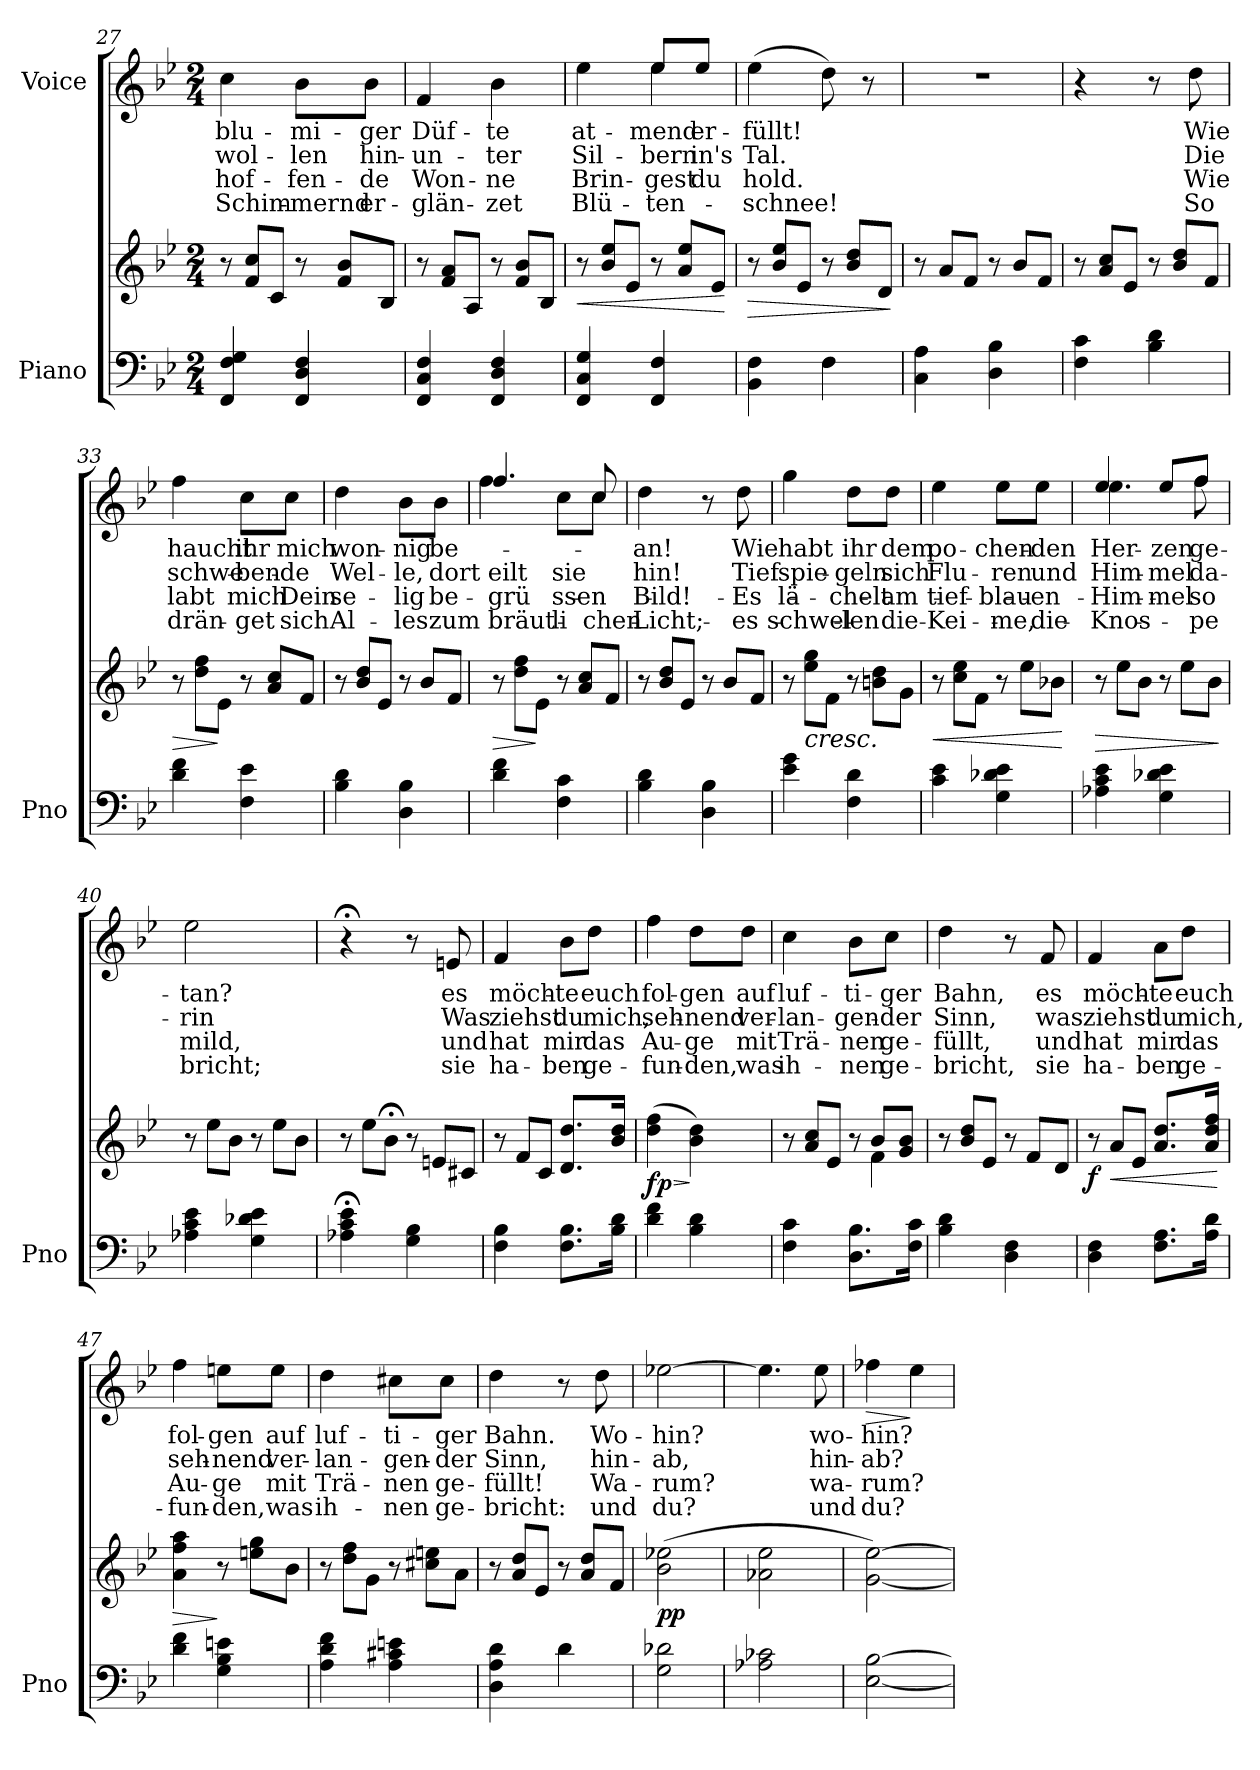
**kern	**kern	**dynam	**kern	**text	**text	**text	**text	**dynam
*part2	*part2	*part2	*part1	*part1	*part1	*part1	*part1	*part1
*staff3	*staff2	*staff2/3	*staff1	*staff1	*staff1	*staff1	*staff1	*staff1
*I"Piano	*	*	*I"Voice	*	*	*	*	*
*I'Pno	*	*	*	*	*	*	*	*
*clefF4	*clefG2	*	*clefG2	*	*	*	*	*
*k[b-e-]	*k[b-e-]	*	*k[b-e-]	*	*	*	*	*
*M2/4	*M2/4	*	*M2/4	*	*	*	*	*
*	*Xtuplet	*	*	*	*	*	*	*
=27	=27	=27	=27	=27	=27	=27	=27	=27
4FF/ 4F/ 4G/	12r	.	4cc\	blu-	wol-	-hof-	Schim-	.
.	12f/ 12cc/L	.	.	.	.	.	.	.
.	12c/J	.	.	.	.	.	.	.
4FF/ 4D/ 4F/	12r	.	8b-\L	-mi-	-len	-fen-	-mernd	.
.	12f/ 12b-/L	.	.	.	.	.	.	.
.	.	.	8b-\J	-ger	hin-	-de	er-	.
.	12B-/J	.	.	.	.	.	.	.
=28	=28	=28	=28	=28	=28	=28	=28	=28
4FF/ 4C/ 4F/	12r	.	4f/	Düf-	-un-	Won-	-glän-	.
.	12f/ 12a/L	.	.	.	.	.	.	.
.	12A/J	.	.	.	.	.	.	.
4FF/ 4D/ 4F/	12r	.	4b-\	-te	-ter	-ne	-zet	.
.	12f/ 12b-/L	.	.	.	.	.	.	.
.	12B-/J	.	.	.	.	.	.	.
=29	=29	=29	=29	=29	=29	=29	=29	=29
!	!	!LO:HP:b	!	!	!	!	!	!
*	*	*	*^	*	*	*	*	*
4FF/ 4C/ 4G/	12r	<	4ee-\	4ryy	at-	Sil-	Brin-	Blü-	.
.	12b-/ 12ee-/L	.	.	.	.	.	.	.	.
.	12e-/J	.	.	.	.	.	.	.	.
4FF/ 4F/	12r	.	8ee-/L	4ee-\	-mend	-bern	-gest	-ten-	.
.	12a/ 12ee-/L	.	.	.	.	.	.	.	.
.	.	.	8ee-/J	.	er-	in's	du	.	.
.	12e-/J	.	.	.	.	.	.	.	.
*	*	*	*v	*v	*	*	*	*	*
.	.	[	.	.	.	.	.	.
=30	=30	=30	=30	=30	=30	=30	=30	=30
!	!	!LO:HP:b	!	!	!	!	!	!
4BB-\ 4F\	12r	>	(4ee-\	-füllt!	Tal.	hold.	-schnee!	.
.	12b-/ 12ee-/L	.	.	.	.	.	.	.
.	12e-/J	.	.	.	.	.	.	.
4F\	12r	.	8dd\)	.	.	.	.	.
.	12b-/ 12dd/L	.	.	.	.	.	.	.
.	.	.	8r	.	.	.	.	.
.	12d/J	.	.	.	.	.	.	.
.	.	]	.	.	.	.	.	.
=31	=31	=31	=31	=31	=31	=31	=31	=31
4C\ 4A\	12r	.	2r	.	.	.	.	.
.	12a/L	.	.	.	.	.	.	.
.	12f/J	.	.	.	.	.	.	.
4D\ 4B-\	12r	.	.	.	.	.	.	.
.	12b-/L	.	.	.	.	.	.	.
.	12f/J	.	.	.	.	.	.	.
=32	=32	=32	=32	=32	=32	=32	=32	=32
4F\ 4c\	12r	.	4r	.	.	.	.	.
.	12a/ 12cc/L	.	.	.	.	.	.	.
.	12e-/J	.	.	.	.	.	.	.
4B-\ 4d\	12r	.	8r	.	.	.	.	.
.	12b-/ 12dd/L	.	.	.	.	.	.	.
.	.	.	8dd\	Wie	Die	Wie	So	.
.	12f/J	.	.	.	.	.	.	.
=33	=33	=33	=33	=33	=33	=33	=33	=33
!	!	!LO:HP:b	!	!	!	!	!	!
4d\ 4f\	12r	>	4ff\	haucht	schwe-	labt	drän-	.
.	12dd\ 12ff\L	.	.	.	.	.	.	.
.	12e-\J	]	.	.	.	.	.	.
4F\ 4e-\	12r	.	8cc\L	ihr	-ben-	mich	-get	.
.	12a/ 12cc/L	.	.	.	.	.	.	.
.	.	.	8cc\J	mich	-de	Dein	sich	.
.	12f/J	.	.	.	.	.	.	.
=34	=34	=34	=34	=34	=34	=34	=34	=34
4B-\ 4d\	12r	.	4dd\	won-	Wel-	se-	Al-	.
.	12b-/ 12dd/L	.	.	.	.	.	.	.
.	12e-/J	.	.	.	.	.	.	.
4D\ 4B-\	12r	.	8b-\L	-nig	-le,	-lig	-les	.
.	12b-/L	.	.	.	.	.	.	.
.	.	.	8b-\J	be-	dort	be-	zum	.
.	12f/J	.	.	.	.	.	.	.
=35	=35	=35	=35	=35	=35	=35	=35	=35
!	!	!LO:HP:b	!	!	!	!	!	!
*	*	*	*^	*	*	*	*	*
4d\ 4f\	12r	>	4.ff/	4ff\	.	eilt	-grü-	bräut-	.
.	12dd\ 12ff\L	.	.	.	.	.	.	.	.
.	12e-\J	]	.	.	.	.	.	.	.
4F\ 4c\	12r	.	.	8cc\L	.	sie	ssen-	li-	.
.	12a/ 12cc/L	.	.	.	.	.	.	.	.
.	.	.	8cc/	8cc\J	.	.	.	-chen	.
.	12f/J	.	.	.	.	.	.	.	.
*	*	*	*v	*v	*	*	*	*	*
=36	=36	=36	=36	=36	=36	=36	=36	=36
4B-\ 4d\	12r	.	4dd\	an!	-hin!	Bild!	-Licht;	.
.	12b-/ 12dd/L	.	.	.	.	.	.	.
.	12e-/J	.	.	.	.	.	.	.
4D\ 4B-\	12r	.	8r	.	.	.	.	.
.	12b-/L	.	.	.	.	.	.	.
.	.	.	8dd\	Wie	Tief	Es	es	.
.	12f/J	.	.	.	.	.	.	.
=37	=37	=37	=37	=37	=37	=37	=37	=37
4e-\ 4g\	12r	.	4gg\	habt	spie-	lä-	schwel-	.
!	!LO:TX:b:i:t=cresc.	!	!	!	!	!	!	!
.	12ee-\ 12gg\L	.	.	.	.	.	.	.
.	12f\J	.	.	.	.	.	.	.
4F\ 4d\	12r	.	8dd\L	ihr	-geln	-chelt	-len	.
.	12bn\ 12dd\L	.	.	.	.	.	.	.
.	.	.	8dd\J	dem	sich	am	die	.
.	12g\J	.	.	.	.	.	.	.
=38	=38	=38	=38	=38	=38	=38	=38	=38
!	!	!LO:HP:b	!	!	!	!	!	!
4c\ 4e-\	12r	<	4ee-\	po-	Flu-	tief-	Kei-	.
.	12cc\ 12ee-\L	.	.	.	.	.	.	.
.	12f\J	.	.	.	.	.	.	.
4G\ 4d-X\ 4e-\	12r	.	8ee-\L	-chen-	-ren	-blau-	-me,	.
.	12ee-\L	.	.	.	.	.	.	.
.	.	.	8ee-\J	-den	und	-en	die	.
.	12b-X\J	.	.	.	.	.	.	.
.	.	[	.	.	.	.	.	.
=39	=39	=39	=39	=39	=39	=39	=39	=39
!	!	!LO:HP:b	!	!	!	!	!	!
*	*	*	*^	*	*	*	*	*
4A-X\ 4c\ 4e-\	12r	>	4ee-/	4.ee-\	Her-	Him-	Him-	Knos-	.
.	12ee-\L	.	.	.	.	.	.	.	.
.	12b-\J	.	.	.	.	.	.	.	.
4G\ 4d-X\ 4e-\	12r	.	8ee-/L	.	-zen	-mel	-mel	.	.
.	12ee-\L	.	.	.	.	.	.	.	.
.	.	.	8ff/J	8ff\	ge-	da-	so	-pe	.
.	12b-\J	.	.	.	.	.	.	.	.
*	*	*	*v	*v	*	*	*	*	*
.	.	]	.	.	.	.	.	.
=40	=40	=40	=40	=40	=40	=40	=40	=40
4A-X\ 4c\ 4e-\	12r	.	2ee-\	-tan?	-rin	mild,	bricht;	.
.	12ee-\L	.	.	.	.	.	.	.
.	12b-\J	.	.	.	.	.	.	.
4G\ 4d-X\ 4e-\	12r	.	.	.	.	.	.	.
.	12ee-\L	.	.	.	.	.	.	.
.	12b-\J	.	.	.	.	.	.	.
=41	=41	=41	=41	=41	=41	=41	=41	=41
4A-X\;< 4c\;< 4e-\;<	12r	.	4r;<	.	.	.	.	.
.	12ee-\L	.	.	.	.	.	.	.
.	12b-;<\J	.	.	.	.	.	.	.
4G\ 4B-\	12r	.	8r	.	.	.	.	.
.	12en/L	.	.	.	.	.	.	.
.	.	.	8en/	es	Was	und	sie	.
.	12c#X/J	.	.	.	.	.	.	.
=42	=42	=42	=42	=42	=42	=42	=42	=42
4F\ 4B-\	12r	.	4f/	möch-	ziehst	hat	ha-	.
.	12f/L	.	.	.	.	.	.	.
.	12c/J	.	.	.	.	.	.	.
8.F\ 8.B-\L	8.d/ 8.dd/L	.	8b-\L	-te	du	mir	-ben	.
.	.	.	8dd\J	euch	mich,	das	ge-	.
16B-\ 16d\Jk	16b-/ 16dd/Jk	.	.	.	.	.	.	.
=43	=43	=43	=43	=43	=43	=43	=43	=43
!	!	!LO:HP:b	!	!	!	!	!	!
!	!	!LO:DY:n=1:b	!	!	!	!	!	!
4d\ 4f\	(4dd\ 4ff\	> fp	4ff\	fol-	seh-	Au-	-fun-	.
4B-\ 4d\	4b-\ 4dd\)	]	8dd\L	-gen	-nend	-ge	-den,	.
.	.	.	8dd\J	auf	ver-	mit	was	.
=44	=44	=44	=44	=44	=44	=44	=44	=44
*	*^	*	*	*	*	*	*	*
4F\ 4c\	12r	4ryy	.	4cc\	luf-	-lan-	Trä-	ih-	.
.	12a/ 12cc/L	.	.	.	.	.	.	.	.
.	12e-/J	.	.	.	.	.	.	.	.
8.D\ 8.B-\L	12r	12ryy	.	8b-\L	-ti-	-gen-	-nen	-nen	.
.	12b-/L	6f\	.	.	.	.	.	.	.
.	.	.	.	8cc\J	-ger	-der	ge-	ge-	.
.	12g/ 12b-/J	.	.	.	.	.	.	.	.
16F\ 16c\Jk	.	.	.	.	.	.	.	.	.
*	*v	*v	*	*	*	*	*	*	*
=45	=45	=45	=45	=45	=45	=45	=45	=45
4B-\ 4d\	12r	.	4dd\	Bahn,	Sinn,	-füllt,	-bricht,	.
.	12b-/ 12dd/L	.	.	.	.	.	.	.
.	12e-/J	.	.	.	.	.	.	.
4D\ 4F\	12r	.	8r	.	.	.	.	.
.	12f/L	.	.	.	.	.	.	.
.	.	.	8f/	es	was	und	sie	.
.	12d/J	.	.	.	.	.	.	.
=46	=46	=46	=46	=46	=46	=46	=46	=46
!	!	!LO:DY:b	!	!	!	!	!	!
4D\ 4F\	12r	f	4f/	möch-	ziehst	hat	ha-	.
!	!	!LO:HP:b	!	!	!	!	!	!
.	12a/L	<	.	.	.	.	.	.
.	12e-/J	.	.	.	.	.	.	.
8.F\ 8.A\L	8.a/ 8.dd/L	.	8a\L	-te	du	mir	-ben	.
.	.	.	8dd\J	euch	mich,	das	ge-	.
16A\ 16d\Jk	16a/ 16dd/ 16ff/Jk	.	.	.	.	.	.	.
.	.	[	.	.	.	.	.	.
=47	=47	=47	=47	=47	=47	=47	=47	=47
!	!	!LO:HP:b	!	!	!	!	!	!
4d\ 4f\	4a\ 4ff\ 4aa\	>	4ff\	fol-	seh-	Au-	-fun-	.
4G\ 4B-\ 4en\	12r	]	8een\L	-gen	-nend	-ge	-den,	.
.	12een\ 12gg\L	.	.	.	.	.	.	.
.	.	.	8ee\J	auf	ver-	mit	was	.
.	12b-\J	.	.	.	.	.	.	.
=48	=48	=48	=48	=48	=48	=48	=48	=48
4A\ 4d\ 4f\	12r	.	4dd\	luf-	-lan-	Trä-	ih-	.
.	12dd\ 12ff\L	.	.	.	.	.	.	.
.	12g\J	.	.	.	.	.	.	.
4A\ 4c#X\ 4en\	12r	.	8cc#X\L	-ti-	-gen-	-nen	-nen	.
.	12cc#X\ 12een\L	.	.	.	.	.	.	.
.	.	.	8cc#\J	-ger	-der	ge-	ge-	.
.	12a\J	.	.	.	.	.	.	.
=49	=49	=49	=49	=49	=49	=49	=49	=49
4D\ 4A\ 4d\	12r	.	4dd\	Bahn.	Sinn,	-füllt!	-bricht:	.
.	12a/ 12dd/L	.	.	.	.	.	.	.
.	12e-/J	.	.	.	.	.	.	.
4d\	12r	.	8r	.	.	.	.	.
.	12a/ 12dd/L	.	.	.	.	.	.	.
.	.	.	8dd\	Wo-	hin-	Wa-	und	.
.	12f/J	.	.	.	.	.	.	.
=50	=50	=50	=50	=50	=50	=50	=50	=50
!	!	!LO:DY:b	!	!	!	!	!	!
2G\ 2d-X\	(2b-\ 2ee-X\	pp	[2ee-X\	-hin?	-ab,	-rum?	du?	.
=51	=51	=51	=51	=51	=51	=51	=51	=51
2A-X\ 2c-X\	2a-X\ 2ee-\	.	4.ee-\]	.	.	.	.	.
.	.	.	8ee-\	wo-	hin-	wa-	und	.
=52	=52	=52	=52	=52	=52	=52	=52	=52
!	!	!	!	!	!	!	!	!LO:HP:b
[2E-\ [2B-\	[2g\ [2ee-\)	.	4ff-X\	-hin?	-ab?	-rum?	du?	>
.	.	.	4ee-\	.	.	.	.	]
=	=	=	=	=	=	=	=	=
*-	*-	*-	*-	*-	*-	*-	*-	*-
